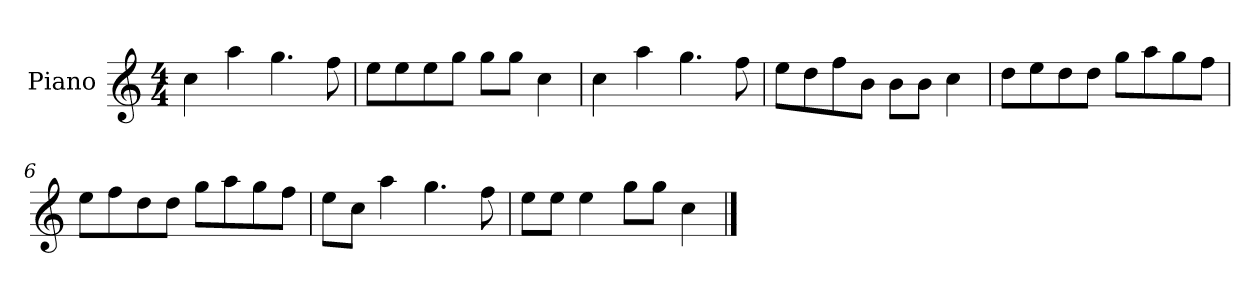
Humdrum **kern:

**kern
*part1
*staff1
*I"Piano
*I'P-no
*clefG2
*k[]
*M4/4
*MM90
=1
4cc\
4aa\
4.gg\
8ff\
=2
8ee\L
8ee\
8ee\
8gg\J
8gg\L
8gg\J
4cc\
=3
4cc\
4aa\
4.gg\
8ff\
=4
8ee\L
8dd\
8ff\
8b\J
8b\L
8b\J
4cc\
=5
8dd\L
8ee\
8dd\
8dd\J
8gg\L
8aa\
8gg\
8ff\J
!!LO:LB:g=z
=6
8ee\L
8ff\
8dd\
8dd\J
8gg\L
8aa\
8gg\
8ff\J
=7
8ee\L
8cc\J
4aa\
4.gg\
8ff\
=8
8ee\L
8ee\J
4ee\
8gg\L
8gg\J
4cc\
==
*-
